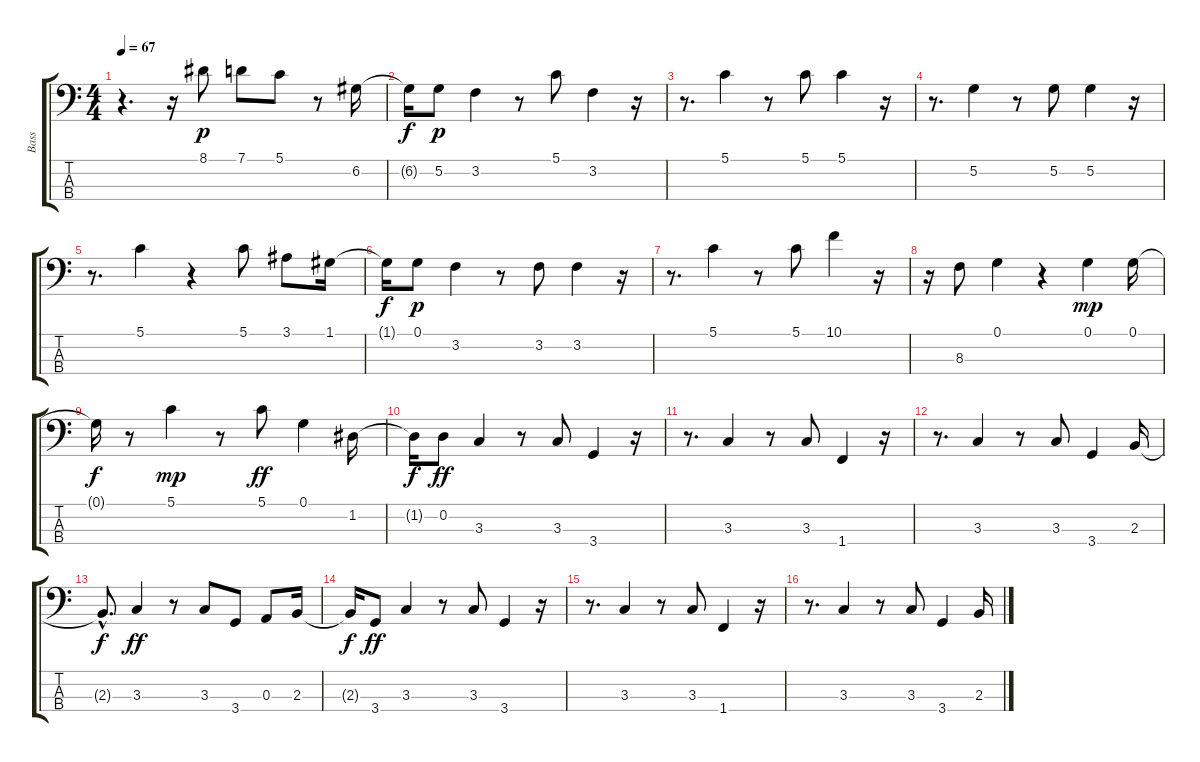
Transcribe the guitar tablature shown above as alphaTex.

\track ("Bass" "Bass") {instrument electricbassfinger}
\staff {score tabs}
\tuning (G2 D2 A1 E1) {hide}
\ts (4 4)
\tempo 67
\clef f4
\ks c
r.4{d dy p} r.16 8.1.8 7.1.8 5.1.8 r.8 6.2.16 |
6.2{t}.16{dy f} 5.2.8{dy p} 3.2.4 r.8 5.1.8 3.2.4 r.16 |
r.8{d} 5.1.4 r.8 5.1.8 5.1.4 r.16 |
r.8{d} 5.2.4 r.8 5.2.8 5.2.4 r.16 |
r.8{d} 5.1.4 r.4 5.1.8 3.1.8 1.1.16 |
1.1{t}.16{dy f} 0.1.8{dy p} 3.2.4 r.8 3.2.8 3.2.4 r.16 |
r.8{d} 5.1.4 r.8 5.1.8 10.1.4 r.16 |
r.16 8.3.8 0.1.4 r.4 0.1.4{dy mp} 0.1.16 |
0.1{t}.16{dy f} r.8 5.1.4{dy mp} r.8 5.1.8{dy ff} 0.1.4 1.2.16 |
1.2{t}.16{dy f} 0.2.8{dy ff} 3.3.4 r.8 3.3.8 3.4.4 r.16 |
r.8{d} 3.3.4 r.8 3.3.8 1.4.4 r.16 |
r.8{d} 3.3.4 r.8 3.3.8 3.4.4 2.3.16 |
2.3{hac t}.8{d dy f} 3.3.4{dy ff} r.8 3.3.8 3.4.8 0.3.8 2.3.16 |
2.3{t}.16{dy f} 3.4.8{dy ff} 3.3.4 r.8 3.3.8 3.4.4 r.16 |
r.8{d} 3.3.4 r.8 3.3.8 1.4.4 r.16 |
r.8{d} 3.3.4 r.8 3.3.8 3.4.4 2.3.16
